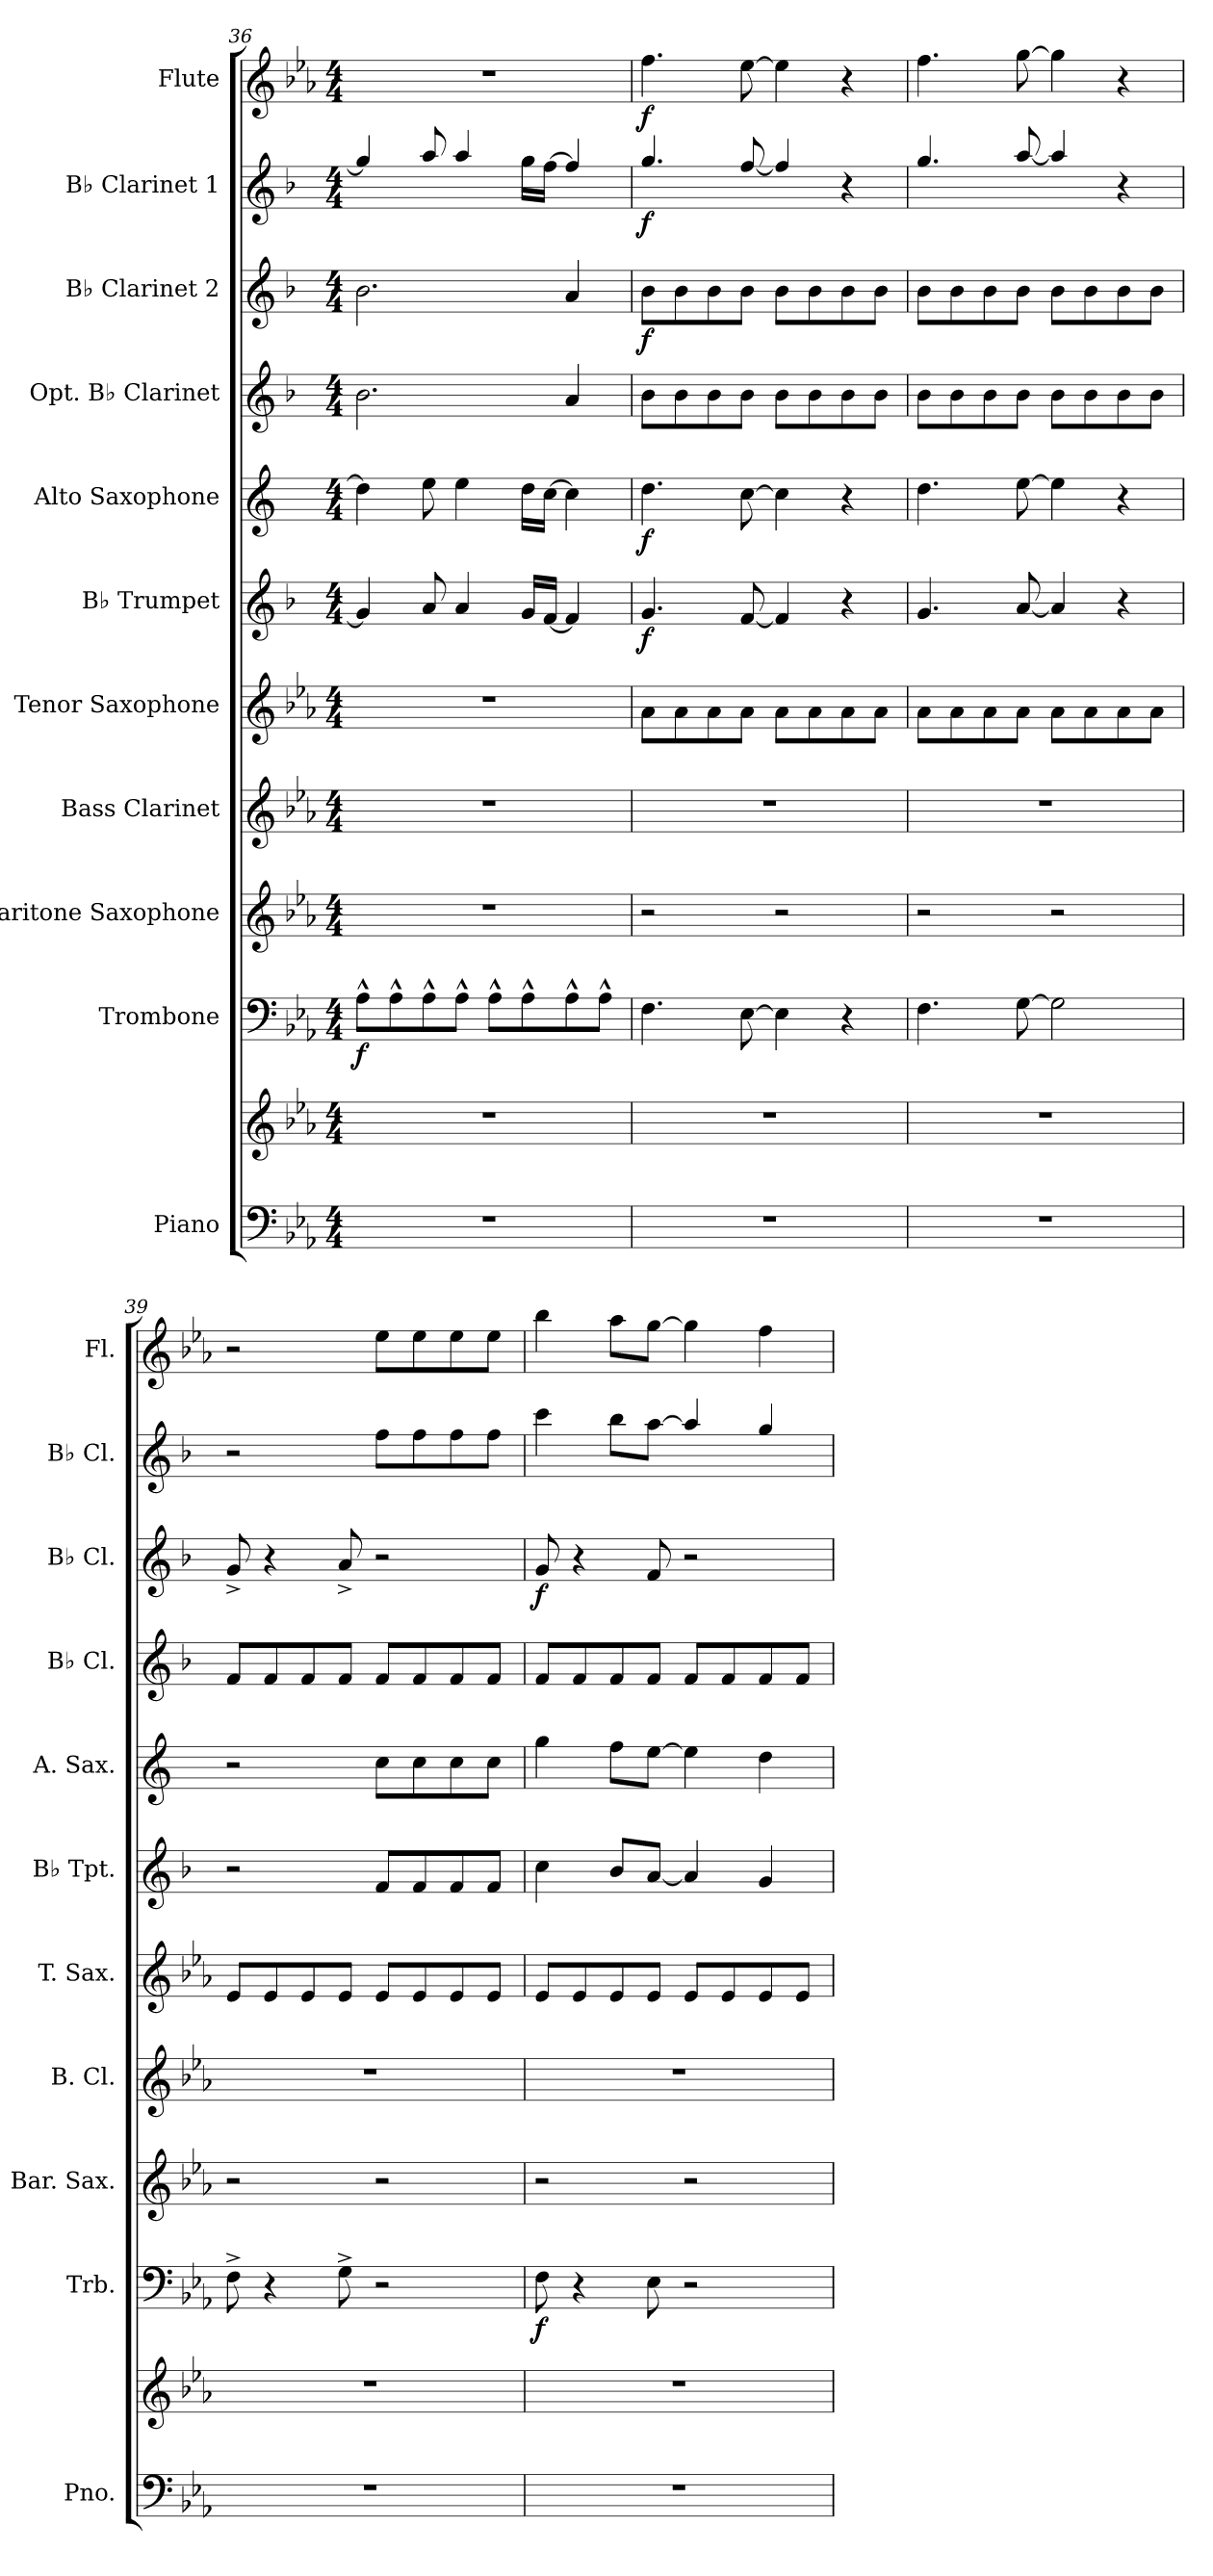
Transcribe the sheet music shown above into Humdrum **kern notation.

**kern	**kern	**kern	**dynam	**kern	**kern	**kern	**kern	**dynam	**kern	**dynam	**kern	**kern	**dynam	**kern	**dynam	**kern	**dynam
*part11	*part11	*part10	*part10	*part9	*part8	*part7	*part6	*part6	*part5	*part5	*part4	*part3	*part3	*part2	*part2	*part1	*part1
*staff12	*staff11	*staff10	*staff10	*staff9	*staff8	*staff7	*staff6	*staff6	*staff5	*staff5	*staff4	*staff3	*staff3	*staff2	*staff2	*staff1	*staff1
*I"Piano	*	*I"Trombone	*	*I"Baritone Saxophone	*I"Bass Clarinet	*I"Tenor Saxophone	*I"B♭ Trumpet	*	*I"Alto Saxophone	*	*I"Opt. B♭ Clarinet	*I"B♭ Clarinet 2	*	*I"B♭ Clarinet 1	*	*I"Flute	*
*I'Pno.	*	*I'Trb.	*	*I'Bar. Sax.	*I'B. Cl.	*I'T. Sax.	*I'B♭ Tpt.	*	*I'A. Sax.	*	*I'B♭ Cl.	*I'B♭ Cl.	*	*I'B♭ Cl.	*	*I'Fl.	*
*clefF4	*clefG2	*clefF4	*	*clefG2	*clefG2	*clefG2	*clefG2	*	*clefG2	*	*clefG2	*clefG2	*	*clefG2	*	*clefG2	*
*	*	*	*	*ITrd12c21	*ITrd8c14	*ITrd8c14	*ITrd1c2	*	*ITrd5c9	*	*ITrd1c2	*ITrd1c2	*	*ITrd1c2	*	*	*
*k[b-e-a-]	*k[b-e-a-]	*k[b-e-a-]	*	*k[b-e-a-]	*k[b-e-a-]	*k[b-e-a-]	*k[b-e-a-]	*	*k[b-e-a-]	*	*k[b-e-a-]	*k[b-e-a-]	*	*k[b-e-a-]	*	*k[b-e-a-]	*
*E-:	*E-:	*E-:	*	*	*	*	*	*	*	*	*	*	*	*	*	*E-:	*
*M4/4	*M4/4	*M4/4	*	*M4/4	*M4/4	*M4/4	*M4/4	*	*M4/4	*	*M4/4	*M4/4	*	*M4/4	*	*M4/4	*
=36	=36	=36	=36	=36	=36	=36	=36	=36	=36	=36	=36	=36	=36	=36	=36	=36	=36
!	!	!	!LO:DY:b	!	!	!	!	!	!	!	!	!	!	!	!	!	!
1r	1r	8A-^^\L	f	1r	1r	1r	4f/]	.	4f\]	.	2.a-\	2.a-\	.	4ff/]	.	1r	.
.	.	8A-^^\	.	.	.	.	.	.	.	.	.	.	.	.	.	.	.
.	.	8A-^^\	.	.	.	.	8g/	.	8g\	.	.	.	.	8gg/	.	.	.
.	.	8A-^^\J	.	.	.	.	4g/	.	4g\	.	.	.	.	4gg/	.	.	.
.	.	8A-^^\L	.	.	.	.	.	.	.	.	.	.	.	.	.	.	.
.	.	8A-^^\	.	.	.	.	16f/LL	.	16f\LL	.	.	.	.	16ff\LL	.	.	.
.	.	.	.	.	.	.	[16e-/JJ	.	[16e-\JJ	.	.	.	.	[16ee-\JJ	.	.	.
.	.	8A-^^\	.	.	.	.	4e-/]	.	4e-\]	.	4g/	4g/	.	4ee-/]	.	.	.
.	.	8A-^^\J	.	.	.	.	.	.	.	.	.	.	.	.	.	.	.
=37	=37	=37	=37	=37	=37	=37	=37	=37	=37	=37	=37	=37	=37	=37	=37	=37	=37
!	!	!	!	!	!	!	!	!LO:DY:b	!	!LO:DY:b	!	!	!LO:DY:b	!	!LO:DY:b	!	!LO:DY:b
1r	1r	4.F\	.	2r	1r	8A-\L	4.f/	f	4.f\	f	8a-\L	8a-\L	f	4.ff/	f	4.ff\	f
.	.	.	.	.	.	8A-\	.	.	.	.	8a-\	8a-\	.	.	.	.	.
.	.	.	.	.	.	8A-\	.	.	.	.	8a-\	8a-\	.	.	.	.	.
.	.	[8E-\	.	.	.	8A-\J	[8e-/	.	[8e-\	.	8a-\J	8a-\J	.	[8ee-/	.	[8ee-\	.
.	.	4E-\]	.	2r	.	8A-\L	4e-/]	.	4e-\]	.	8a-\L	8a-\L	.	4ee-/]	.	4ee-\]	.
.	.	.	.	.	.	8A-\	.	.	.	.	8a-\	8a-\	.	.	.	.	.
.	.	4r	.	.	.	8A-\	4r	.	4r	.	8a-\	8a-\	.	4r	.	4r	.
.	.	.	.	.	.	8A-\J	.	.	.	.	8a-\J	8a-\J	.	.	.	.	.
=38	=38	=38	=38	=38	=38	=38	=38	=38	=38	=38	=38	=38	=38	=38	=38	=38	=38
1r	1r	4.F\	.	2r	1r	8A-\L	4.f/	.	4.f\	.	8a-\L	8a-\L	.	4.ff/	.	4.ff\	.
.	.	.	.	.	.	8A-\	.	.	.	.	8a-\	8a-\	.	.	.	.	.
.	.	.	.	.	.	8A-\	.	.	.	.	8a-\	8a-\	.	.	.	.	.
.	.	[8G\	.	.	.	8A-\J	[8g/	.	[8g\	.	8a-\J	8a-\J	.	[8gg/	.	[8gg\	.
.	.	2G\]	.	2r	.	8A-\L	4g/]	.	4g\]	.	8a-\L	8a-\L	.	4gg/]	.	4gg\]	.
.	.	.	.	.	.	8A-\	.	.	.	.	8a-\	8a-\	.	.	.	.	.
.	.	.	.	.	.	8A-\	4r	.	4r	.	8a-\	8a-\	.	4r	.	4r	.
.	.	.	.	.	.	8A-\J	.	.	.	.	8a-\J	8a-\J	.	.	.	.	.
!!LO:PB:g=z
=39	=39	=39	=39	=39	=39	=39	=39	=39	=39	=39	=39	=39	=39	=39	=39	=39	=39
1r	1r	8F^\	.	2r	1r	8E-/L	2r	.	2r	.	8e-/L	8f^/	.	2r	.	2r	.
.	.	4r	.	.	.	8E-/	.	.	.	.	8e-/	4r	.	.	.	.	.
.	.	.	.	.	.	8E-/	.	.	.	.	8e-/	.	.	.	.	.	.
.	.	8G^\	.	.	.	8E-/J	.	.	.	.	8e-/J	8g^/	.	.	.	.	.
.	.	2r	.	2r	.	8E-/L	8e-/L	.	8e-\L	.	8e-/L	2r	.	8ee-\L	.	8ee-\L	.
.	.	.	.	.	.	8E-/	8e-/	.	8e-\	.	8e-/	.	.	8ee-\	.	8ee-\	.
.	.	.	.	.	.	8E-/	8e-/	.	8e-\	.	8e-/	.	.	8ee-\	.	8ee-\	.
.	.	.	.	.	.	8E-/J	8e-/J	.	8e-\J	.	8e-/J	.	.	8ee-\J	.	8ee-\J	.
=40	=40	=40	=40	=40	=40	=40	=40	=40	=40	=40	=40	=40	=40	=40	=40	=40	=40
!	!	!	!LO:DY:b	!	!	!	!	!	!	!	!	!	!LO:DY:b	!	!	!	!
1r	1r	8F\	f	2r	1r	8E-/L	4b-\	.	4b-\	.	8e-/L	8f/	f	4bb-\	.	4bb-\	.
.	.	4r	.	.	.	8E-/	.	.	.	.	8e-/	4r	.	.	.	.	.
.	.	.	.	.	.	8E-/	8a-/L	.	8a-\L	.	8e-/	.	.	8aa-\L	.	8aa-\L	.
.	.	8E-\	.	.	.	8E-/J	[8g/J	.	[8g\J	.	8e-/J	8e-/	.	[8gg\J	.	[8gg\J	.
.	.	2r	.	2r	.	8E-/L	4g/]	.	4g\]	.	8e-/L	2r	.	4gg/]	.	4gg\]	.
.	.	.	.	.	.	8E-/	.	.	.	.	8e-/	.	.	.	.	.	.
.	.	.	.	.	.	8E-/	4f/	.	4f\	.	8e-/	.	.	4ff/	.	4ff\	.
.	.	.	.	.	.	8E-/J	.	.	.	.	8e-/J	.	.	.	.	.	.
=	=	=	=	=	=	=	=	=	=	=	=	=	=	=	=	=	=
*-	*-	*-	*-	*-	*-	*-	*-	*-	*-	*-	*-	*-	*-	*-	*-	*-	*-
